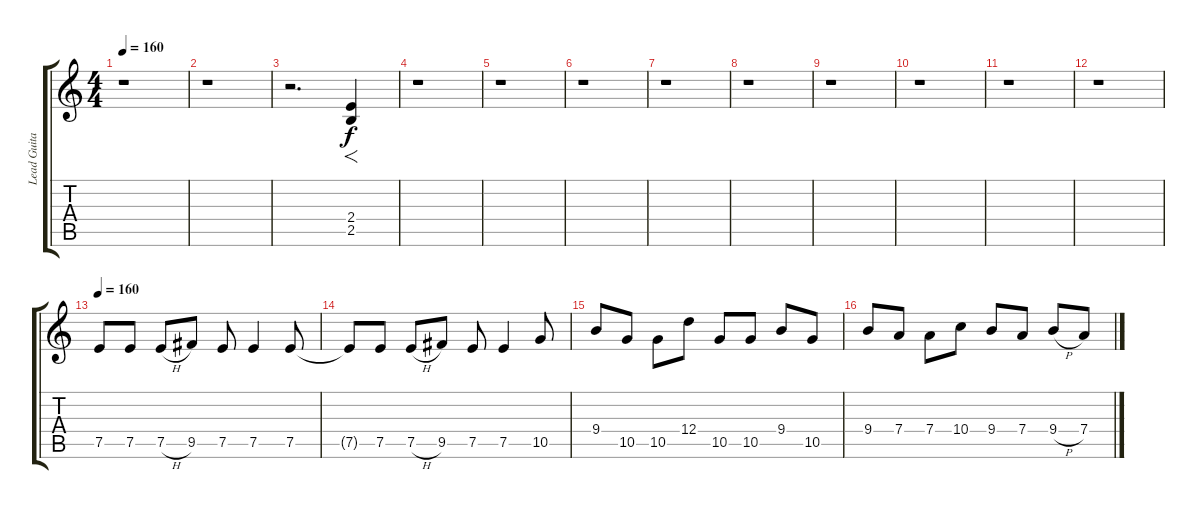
\track ("Lead Guitar" "Lead Guita") {instrument overdrivenguitar}
\staff {score tabs}
\tuning (E4 B3 G3 D3 A2 E2) {hide}
\ts (4 4)
\tempo 160
\clef g2
\ks c
r.1{dy f} |
r.1 |
r.2{d} (2.4 2.5).4{f} |
r.1 |
r.1 |
r.1 |
r.1 |
r.1 |
r.1 |
r.1 |
r.1 |
r.1 |
\tempo 160
7.5.8{instrument overdrivenguitar} 7.5.8 7.5{h}.8 9.5.8 7.5.8 7.5.4 7.5.8 |
7.5{t}.8 7.5.8 7.5{h}.8 9.5.8 7.5.8 7.5.4 10.5.8 |
9.4.8 10.5.8 10.5.8 12.4.8 10.5.8 10.5.8 9.4.8 10.5.8 |
9.4.8 7.4.8 7.4.8 10.4.8 9.4.8 7.4.8 9.4{h}.8 7.4.8
